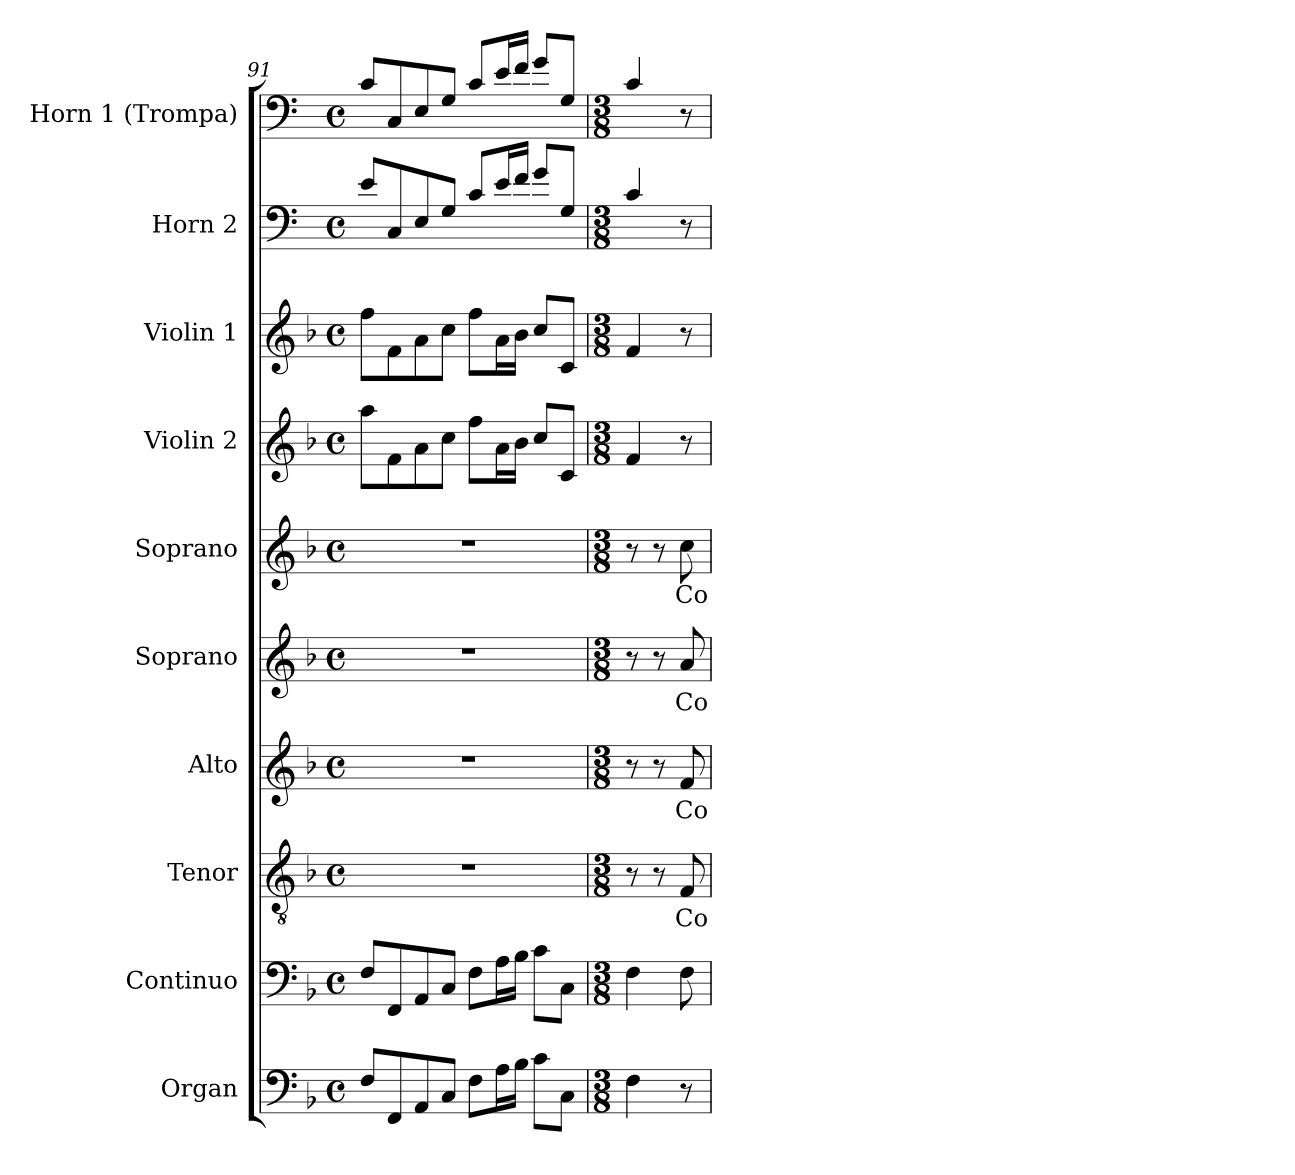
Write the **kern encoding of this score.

**kern	**kern	**kern	**text	**kern	**text	**kern	**text	**kern	**text	**kern	**kern	**kern	**kern
*part10	*part9	*part8	*part8	*part7	*part7	*part6	*part6	*part5	*part5	*part4	*part3	*part2	*part1
*staff10	*staff9	*staff8	*staff8	*staff7	*staff7	*staff6	*staff6	*staff5	*staff5	*staff4	*staff3	*staff2	*staff1
*I"Organ	*I"Continuo	*I"Tenor	*	*I"Alto	*	*I"Soprano	*	*I"Soprano	*	*I"Violin 2	*I"Violin 1	*I"Horn  2	*I"Horn  1 (Trompa)
*I'Org.	*I'Cont.	*I'T.	*	*I'A.	*	*I'S.	*	*I'S.	*	*I'Vln. 2	*I'Vln. 1	*I'Hn.	*I'Hn.
*clefF4	*clefF4	*clefGv2	*	*clefG2	*	*clefG2	*	*clefG2	*	*clefG2	*clefG2	*clefF4	*clefF4
*	*	*ITrd7c12	*	*	*	*	*	*	*	*	*	*ITrd4c7	*ITrd4c7
*k[b-]	*k[b-]	*k[b-]	*	*k[b-]	*	*k[b-]	*	*k[b-]	*	*k[b-]	*k[b-]	*k[b-]	*k[b-]
*F:	*F:	*F:	*	*F:	*	*F:	*	*F:	*	*F:	*F:	*F:	*F:
*M4/4	*M4/4	*M4/4	*	*M4/4	*	*M4/4	*	*M4/4	*	*M4/4	*M4/4	*M4/4	*M4/4
*met(c)	*met(c)	*met(c)	*	*met(c)	*	*met(c)	*	*met(c)	*	*met(c)	*met(c)	*met(c)	*met(c)
=91	=91	=91	=91	=91	=91	=91	=91	=91	=91	=91	=91	=91	=91
8Fi/L	8Fi/L	1r	.	1r	.	1r	.	1r	.	8aai\L	8ffi\L	8Ai/L	8Fi/L
8FFi/	8FFi/	.	.	.	.	.	.	.	.	8fi\	8fi\	8FFi/	8FFi/
8AAi/	8AAi/	.	.	.	.	.	.	.	.	8ai\	8ai\	8AAi/	8AAi/
8Ci/J	8Ci/J	.	.	.	.	.	.	.	.	8cci\J	8cci\J	8Ci/J	8Ci/J
8Fi\L	8Fi\L	.	.	.	.	.	.	.	.	8ffi\L	8ffi\L	8Fi/L	8Fi/L
16Ai\L	16Ai\L	.	.	.	.	.	.	.	.	16ai\L	16ai\L	16Ai/L	16Ai/L
16B-i\JJ	16B-i\JJ	.	.	.	.	.	.	.	.	16b-i\JJ	16b-i\JJ	16B-i/JJ	16B-i/JJ
8ci\L	8ci\L	.	.	.	.	.	.	.	.	8cci/L	8cci/L	8ci/L	8ci/L
8Ci\J	8Ci\J	.	.	.	.	.	.	.	.	8ci/J	8ci/J	8Ci/J	8Ci/J
!!LO:PB:g=z
=92	=92	=92	=92	=92	=92	=92	=92	=92	=92	=92	=92	=92	=92
*M3/8	*M3/8	*M3/8	*	*M3/8	*	*M3/8	*	*M3/8	*	*M3/8	*M3/8	*M3/8	*M3/8
4Fi\	4Fi\	8r	.	8r	.	8r	.	8r	.	4fi/	4fi/	4Fi/	4Fi/
.	.	8r	.	8r	.	8r	.	8r	.	.	.	.	.
!	!	!	!LO:LY:b:color=#000000	!	!	!	!	!	!	!	!	!	!
!	!	!	!	!	!LO:LY:b:color=#000000	!	!	!	!	!	!	!	!
!	!	!	!	!	!	!	!LO:LY:b:color=#000000	!	!	!	!	!	!
!	!	!	!	!	!	!	!	!	!LO:LY:b:color=#000000	!	!	!	!
8r	8Fi\	8FFi/	Co-	8fi/	Co-	8ai/	Co-	8cci\	Co-	8r	8r	8r	8r
=	=	=	=	=	=	=	=	=	=	=	=	=	=
*-	*-	*-	*-	*-	*-	*-	*-	*-	*-	*-	*-	*-	*-
